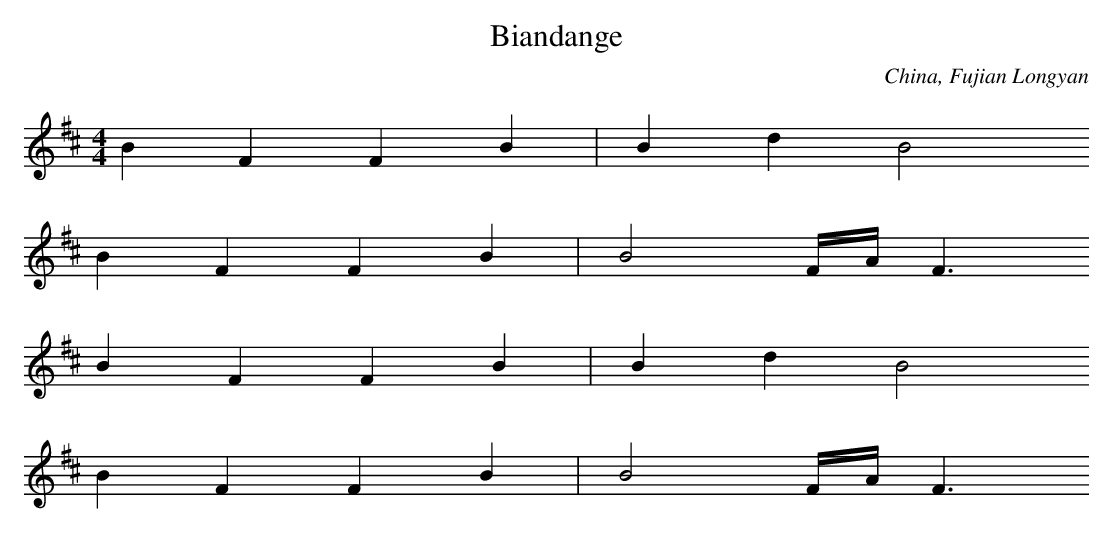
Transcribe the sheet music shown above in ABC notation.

X:1
T: Biandange
O: China, Fujian Longyan
M: 4/4
L: 1/16
K: D
B4F4F4B4 | B4d4B8
B4F4F4B4 | B8FAF6
B4F4F4B4 | B4d4B8
B4F4F4B4 | B8FAF6
